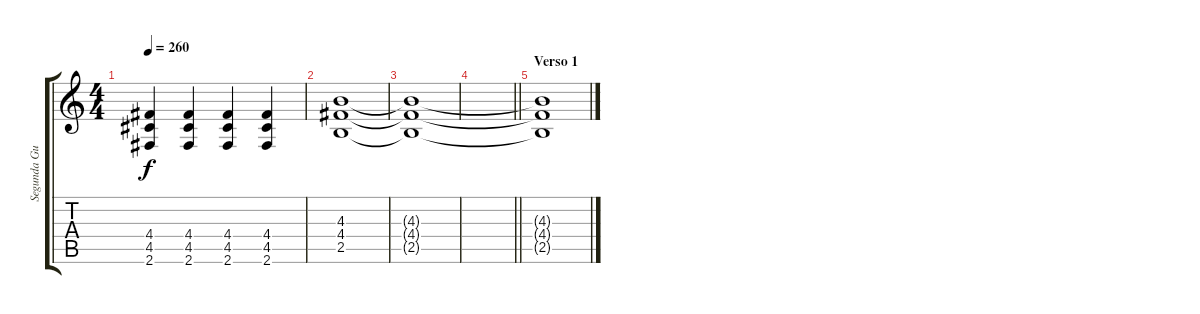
\track ("Segunda Guitarra" "Segunda Gu") {instrument distortionguitar}
\staff {score tabs}
\tuning (E4 B3 G3 D3 A2 E2) {hide}
\ts (4 4)
\tempo 260
\clef g2
\ks c
(4.4 4.5 2.6).4{dy f} (4.4 4.5 2.6).4 (4.4 4.5 2.6).4 (4.4 4.5 2.6).4 |
(4.3 4.4 2.5).1 |
(4.3{t} 4.4{t} 2.5{t}).1 |
\barLineRight lightlight
|
\section ("" "Verso 1")
(4.3{t} 4.4{t} 2.5{t}).1
